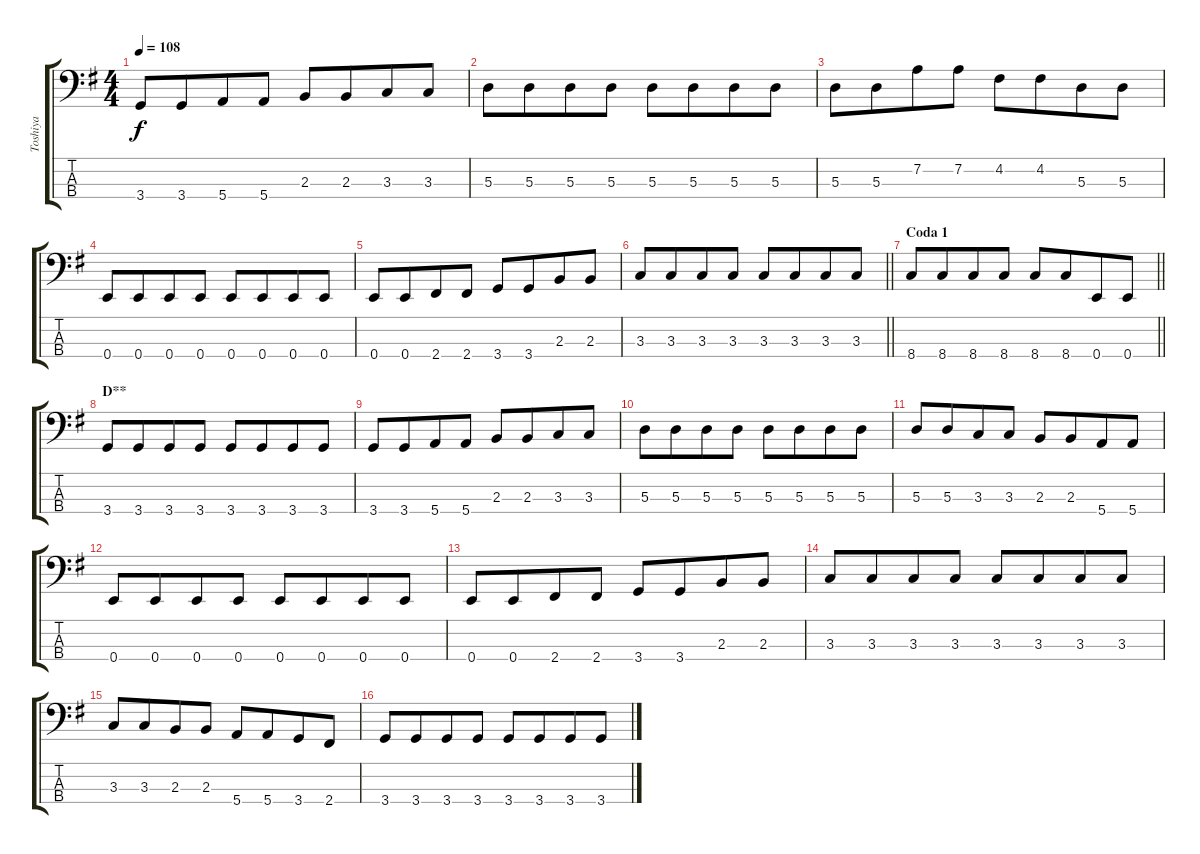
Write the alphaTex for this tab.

\track ("Toshiya" "Toshiya") {instrument electricbasspick}
\staff {score tabs}
\tuning (G2 D2 A1 E1) {hide}
\ts (4 4)
\tempo 108
\clef f4
\ks eminor
3.4.8{dy f} 3.4.8{beam merge} 5.4.8 5.4.8 2.3.8 2.3.8{beam merge} 3.3.8 3.3.8 |
5.3.8 5.3.8{beam merge} 5.3.8 5.3.8 5.3.8 5.3.8{beam merge} 5.3.8 5.3.8 |
5.3.8 5.3.8{beam merge} 7.2.8 7.2.8 4.2.8 4.2.8{beam merge} 5.3.8 5.3.8 |
0.4.8 0.4.8{beam merge} 0.4.8 0.4.8 0.4.8 0.4.8{beam merge} 0.4.8 0.4.8 |
0.4.8 0.4.8{beam merge} 2.4.8 2.4.8 3.4.8 3.4.8{beam merge} 2.3.8 2.3.8 |
\barLineRight lightlight
3.3.8 3.3.8{beam merge} 3.3.8 3.3.8 3.3.8{beam merge} 3.3.8{beam merge} 3.3.8{beam merge} 3.3.8 |
\section ("" "Coda 1")
\barLineRight lightlight
8.4.8 8.4.8{beam merge} 8.4.8 8.4.8 8.4.8 8.4.8{beam merge} 0.4.8 0.4.8 |
\section ("" "D**")
3.4.8 3.4.8{beam merge} 3.4.8 3.4.8 3.4.8 3.4.8{beam merge} 3.4.8 3.4.8 |
3.4.8 3.4.8{beam merge} 5.4.8 5.4.8 2.3.8 2.3.8{beam merge} 3.3.8 3.3.8 |
5.3.8 5.3.8{beam merge} 5.3.8 5.3.8 5.3.8 5.3.8{beam merge} 5.3.8 5.3.8 |
5.3.8 5.3.8{beam merge} 3.3.8 3.3.8 2.3.8 2.3.8{beam merge} 5.4.8 5.4.8 |
0.4.8 0.4.8{beam merge} 0.4.8 0.4.8 0.4.8 0.4.8{beam merge} 0.4.8 0.4.8 |
0.4.8 0.4.8{beam merge} 2.4.8 2.4.8 3.4.8 3.4.8{beam merge} 2.3.8 2.3.8 |
3.3.8 3.3.8{beam merge} 3.3.8 3.3.8 3.3.8{beam merge} 3.3.8{beam merge} 3.3.8{beam merge} 3.3.8 |
3.3.8 3.3.8{beam merge} 2.3.8 2.3.8 5.4.8 5.4.8{beam merge} 3.4.8 2.4.8 |
3.4.8 3.4.8{beam merge} 3.4.8 3.4.8 3.4.8 3.4.8{beam merge} 3.4.8 3.4.8
